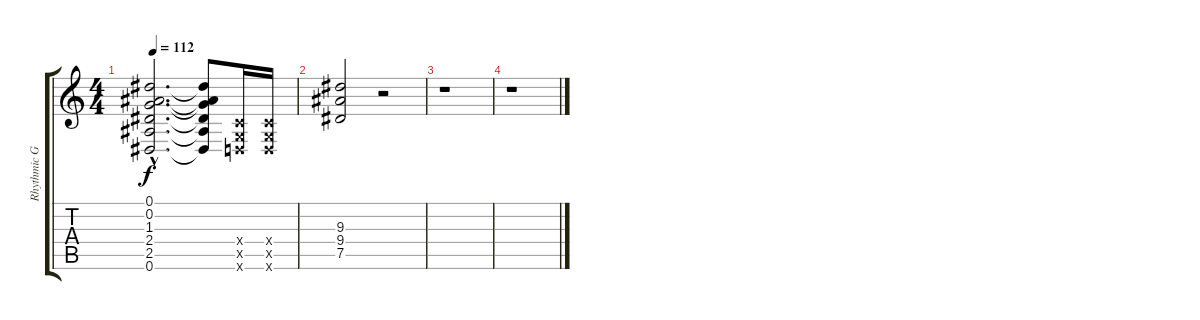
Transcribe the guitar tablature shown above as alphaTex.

\track ("Rhythmic Guitar" "Rhythmic G") {instrument distortionguitar}
\staff {score tabs}
\tuning (Eb4 Bb3 Gb3 Db3 Ab2 Eb2) {hide}
\ts (4 4)
\tempo 112
\clef g2
\ks c
(0.1{hac t} 0.2{hac t} 1.3{hac t} 2.4{hac t} 2.5{hac t} 0.6{hac t}).2{d dy f} (0.1{t} 0.2{t} 1.3{t} 2.4{t} 2.5{t} 0.6{t}).8 (-1.4{x} -1.5{x} -1.6{x}).16 (-1.4{x} -1.5{x} -1.6{x}).16 |
(9.3 9.4 7.5).2 r.2 |
r.1 |
r.1
